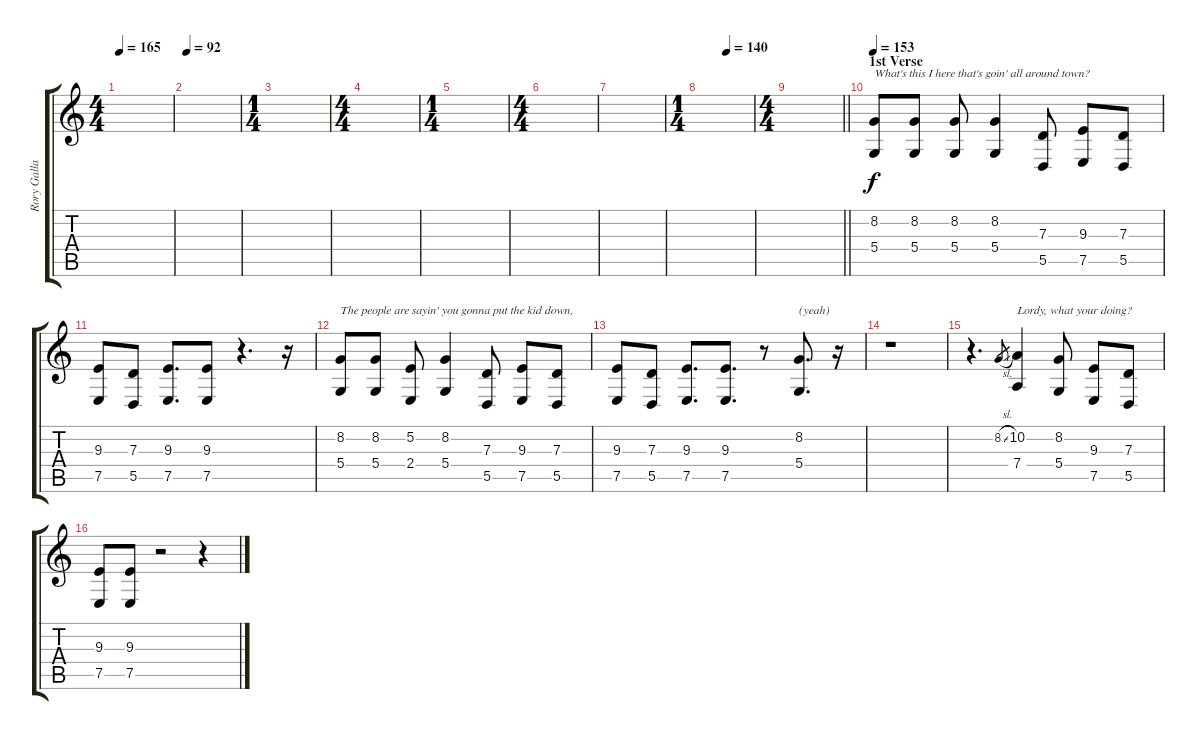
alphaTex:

\track ("Rory Gallagher Vocals" "Rory Galla") {instrument trombone}
\staff {score tabs}
\tuning (E4 B3 G3 D3 A2 E2) {hide}
\ts (4 4)
\tempo 165
\clef g2
\ks c
|
\tempo 92
|
\ts (1 4)
|
\ts (4 4)
|
\ts (1 4)
|
\ts (4 4)
|
|
\ts (1 4)
\tempo (140 0.5)
|
\ts (4 4)
\barLineRight lightlight
|
\section ("" "1st Verse")
\tempo 153
(8.2 5.4).8{txt "What's this I here that's goin' all around town?"} (8.2 5.4).8 (8.2 5.4).8 (8.2 5.4).4 (7.3 5.5).8 (9.3 7.5).8 (7.3 5.5).8 |
(9.3 7.5).8 (7.3 5.5).8 (9.3 7.5).8{d} (9.3 7.5).8 r.4{d} r.16 |
(8.2 5.4).8{txt "The people are sayin' you gonna put the kid down,"} (8.2 5.4).8 (5.2 2.4).8 (8.2 5.4).4 (7.3 5.5).8 (9.3 7.5).8 (7.3 5.5).8 |
(9.3 7.5).8 (7.3 5.5).8 (9.3 7.5).8{d} (9.3 7.5).8{d} r.8 (8.2 5.4).8{d txt "(yeah)"} r.16 |
r.1 |
r.4{d} 8.2{sl}.8{gr} (10.2 7.4).4{txt "Lordy, what your doing?"} (8.2 5.4).8 (9.3 7.5).8 (7.3 5.5).8 |
(9.3 7.5).8 (9.3 7.5).8 r.2 r.4
